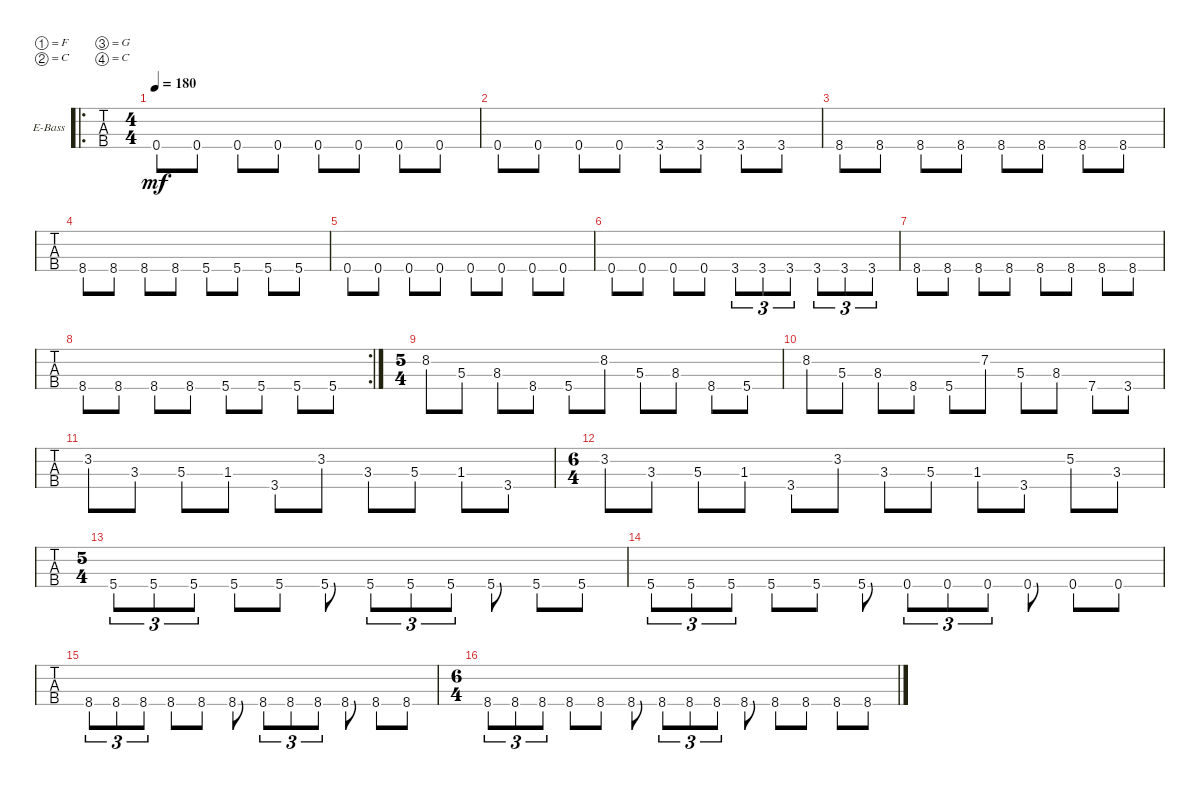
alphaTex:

\defaultSystemsLayout 4
\bracketExtendMode groupsimilarinstruments
\firstSystemTrackNameOrientation horizontal
\otherSystemsTrackNameOrientation horizontal
\track ("Electric Bass" "E-Bass") {instrument electricbassfinger}
\staff {tabs}
\tuning (F2 C2 G1 C1)
\ro
\ts (4 4)
\tempo 180
\clef f4
\ks c
0.4.8{dy mf} 0.4.8 0.4.8 0.4.8 0.4.8 0.4.8 0.4.8 0.4.8 |
0.4.8 0.4.8 0.4.8 0.4.8 3.4.8 3.4.8 3.4.8 3.4.8 |
8.4.8 8.4.8 8.4.8 8.4.8 8.4.8 8.4.8 8.4.8 8.4.8 |
8.4.8 8.4.8 8.4.8 8.4.8 5.4.8 5.4.8 5.4.8 5.4.8 |
0.4.8 0.4.8 0.4.8 0.4.8 0.4.8 0.4.8 0.4.8 0.4.8 |
0.4.8 0.4.8 0.4.8 0.4.8 3.4.8{tu (3 2)} 3.4.8{tu (3 2)} 3.4.8{tu (3 2)} 3.4.8{tu (3 2)} 3.4.8{tu (3 2)} 3.4.8{tu (3 2)} |
8.4.8 8.4.8 8.4.8 8.4.8 8.4.8 8.4.8 8.4.8 8.4.8 |
\rc 2
8.4.8 8.4.8 8.4.8 8.4.8 5.4.8 5.4.8 5.4.8 5.4.8 |
\ts (5 4)
8.2.8 5.3.8 8.3.8 8.4.8 5.4.8 8.2.8 5.3.8 8.3.8 8.4.8 5.4.8 |
8.2.8 5.3.8 8.3.8 8.4.8 5.4.8 7.2.8 5.3.8 8.3.8 7.4.8 3.4.8 |
3.2.8 3.3.8 5.3.8 1.3.8 3.4.8 3.2.8 3.3.8 5.3.8 1.3.8 3.4.8 |
\ts (6 4)
3.2.8 3.3.8 5.3.8 1.3.8 3.4.8 3.2.8 3.3.8 5.3.8 1.3.8 3.4.8 5.2.8 3.3.8 |
\ts (5 4)
5.4.8{tu (3 2)} 5.4.8{tu (3 2)} 5.4.8{tu (3 2)} 5.4.8 5.4.8 5.4.8 5.4.8{tu (3 2)} 5.4.8{tu (3 2)} 5.4.8{tu (3 2)} 5.4.8 5.4.8 5.4.8 |
5.4.8{tu (3 2)} 5.4.8{tu (3 2)} 5.4.8{tu (3 2)} 5.4.8 5.4.8 5.4.8 0.4.8{tu (3 2)} 0.4.8{tu (3 2)} 0.4.8{tu (3 2)} 0.4.8 0.4.8 0.4.8 |
8.4.8{tu (3 2)} 8.4.8{tu (3 2)} 8.4.8{tu (3 2)} 8.4.8 8.4.8 8.4.8 8.4.8{tu (3 2)} 8.4.8{tu (3 2)} 8.4.8{tu (3 2)} 8.4.8 8.4.8 8.4.8 |
\ts (6 4)
8.4.8{tu (3 2)} 8.4.8{tu (3 2)} 8.4.8{tu (3 2)} 8.4.8 8.4.8 8.4.8 8.4.8{tu (3 2)} 8.4.8{tu (3 2)} 8.4.8{tu (3 2)} 8.4.8 8.4.8 8.4.8 8.4.8 8.4.8
